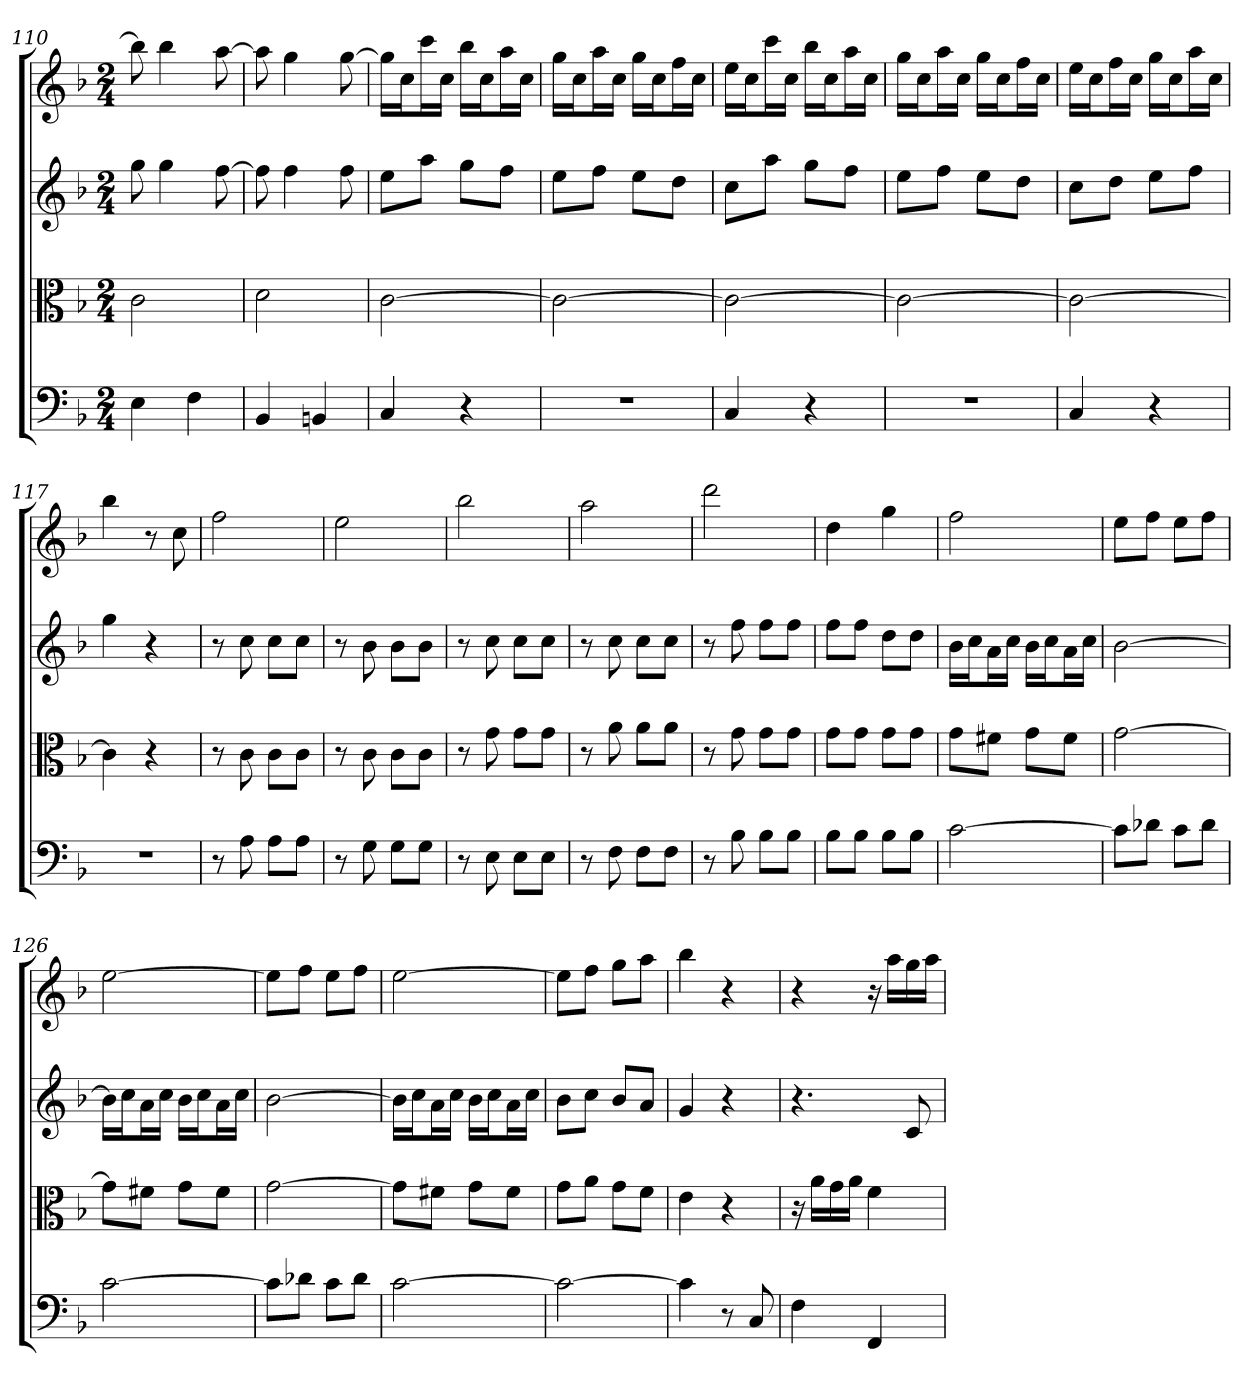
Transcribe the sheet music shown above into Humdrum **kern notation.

**kern	**kern	**kern	**kern
*part4	*part3	*part2	*part1
*staff4	*staff3	*staff2	*staff1
*clefF4	*clefC3	*	*
*k[b-]	*k[b-]	*k[b-]	*k[b-]
*F:	*F:	*F:	*F:
*M2/4	*M2/4	*M2/4	*M2/4
=110	=110	=110	=110
4E	2c	8gg	8bb-]
.	.	4gg	4bb-
4F	.	.	.
.	.	[8ff	[8aa
=111	=111	=111	=111
4BB-	2d	8ff]	8aa]
.	.	4ff	4gg
4BBn	.	.	.
.	.	8ff	[8gg
=112	=112	=112	=112
4C	[2c	8eeL	16ggLL]
.	.	.	16ccJ
.	.	8aaJ	16cccL
.	.	.	16ccJJ
4r	.	8ggL	16bb-LL
.	.	.	16ccJ
.	.	8ffJ	16aaL
.	.	.	16ccJJ
=113	=113	=113	=113
2r	2c_	8eeL	16ggLL
.	.	.	16ccJ
.	.	8ffJ	16aaL
.	.	.	16ccJJ
.	.	8eeL	16ggLL
.	.	.	16ccJ
.	.	8ddJ	16ffL
.	.	.	16ccJJ
=114	=114	=114	=114
4C	2c_	8ccL	16eeLL
.	.	.	16ccJ
.	.	8aaJ	16cccL
.	.	.	16ccJJ
4r	.	8ggL	16bb-LL
.	.	.	16ccJ
.	.	8ffJ	16aaL
.	.	.	16ccJJ
=115	=115	=115	=115
2r	2c_	8eeL	16ggLL
.	.	.	16ccJ
.	.	8ffJ	16aaL
.	.	.	16ccJJ
.	.	8eeL	16ggLL
.	.	.	16ccJ
.	.	8ddJ	16ffL
.	.	.	16ccJJ
=116	=116	=116	=116
4C	2c_	8ccL	16eeLL
.	.	.	16ccJ
.	.	8ddJ	16ffL
.	.	.	16ccJJ
4r	.	8eeL	16ggLL
.	.	.	16ccJ
.	.	8ffJ	16aaL
.	.	.	16ccJJ
=117	=117	=117	=117
2r	4c]	4gg	4bb-
.	4r	4r	8r
.	.	.	8cc
=118	=118	=118	=118
8r	8r	8r	2ff
8A	8c	8cc	.
8A\L	8c\L	8ccL	.
8A\J	8c\J	8ccJ	.
=119	=119	=119	=119
8r	8r	8r	2ee
8G	8c	8b-	.
8G\L	8c\L	8b-L	.
8G\J	8c\J	8b-J	.
=120	=120	=120	=120
8r	8r	8r	2bb-
8E	8g	8cc	.
8E\L	8g\L	8ccL	.
8E\J	8g\J	8ccJ	.
=121	=121	=121	=121
8r	8r	8r	2aa
8F	8a	8cc	.
8F\L	8a\L	8ccL	.
8F\J	8a\J	8ccJ	.
=122	=122	=122	=122
8r	8r	8r	2ddd
8B-	8g	8ff	.
8B-\L	8g\L	8ffL	.
8B-\J	8g\J	8ffJ	.
=123	=123	=123	=123
8B-\L	8g\L	8ffL	4dd
8B-\J	8g\J	8ffJ	.
8B-\L	8g\L	8ddL	4gg
8B-\J	8g\J	8ddJ	.
=124	=124	=124	=124
[2c	8g\L	16b-LL	2ff
.	.	16ccJ	.
.	8f#X\J	16aL	.
.	.	16ccJJ	.
.	8g\L	16b-LL	.
.	.	16ccJ	.
.	8f#\J	16aL	.
.	.	16ccJJ	.
=125	=125	=125	=125
8c\L]	[2g	[2b-	8eeL
8d-X\J	.	.	8ffJ
8c\L	.	.	8eeL
8d-\J	.	.	8ffJ
=126	=126	=126	=126
[2c	8g\L]	16b-LL]	[2ee
.	.	16ccJ	.
.	8f#X\J	16aL	.
.	.	16ccJJ	.
.	8g\L	16b-LL	.
.	.	16ccJ	.
.	8f#\J	16aL	.
.	.	16ccJJ	.
=127	=127	=127	=127
8c\L]	[2g	[2b-	8eeL]
8d-X\J	.	.	8ffJ
8c\L	.	.	8eeL
8d-\J	.	.	8ffJ
=128	=128	=128	=128
[2c	8g\L]	16b-LL]	[2ee
.	.	16ccJ	.
.	8f#X\J	16aL	.
.	.	16ccJJ	.
.	8g\L	16b-LL	.
.	.	16ccJ	.
.	8f#\J	16aL	.
.	.	16ccJJ	.
=129	=129	=129	=129
2c_	8g\L	8b-L	8eeL]
.	8a\J	8ccJ	8ffJ
.	8g\L	8b-L	8ggL
.	8f\J	8aJ	8aaJ
=130	=130	=130	=130
4c]	4e	4g	4bb-
8r	4r	4r	4r
8C	.	.	.
=131	=131	=131	=131
4F	16r	4.r	4r
.	16a\LL	.	.
.	16g\	.	.
.	16a\JJ	.	.
4FF	4f	.	16r
.	.	.	16aaLL
.	.	8c	16gg
.	.	.	16aaJJ
=	=	=	=
*-	*-	*-	*-
